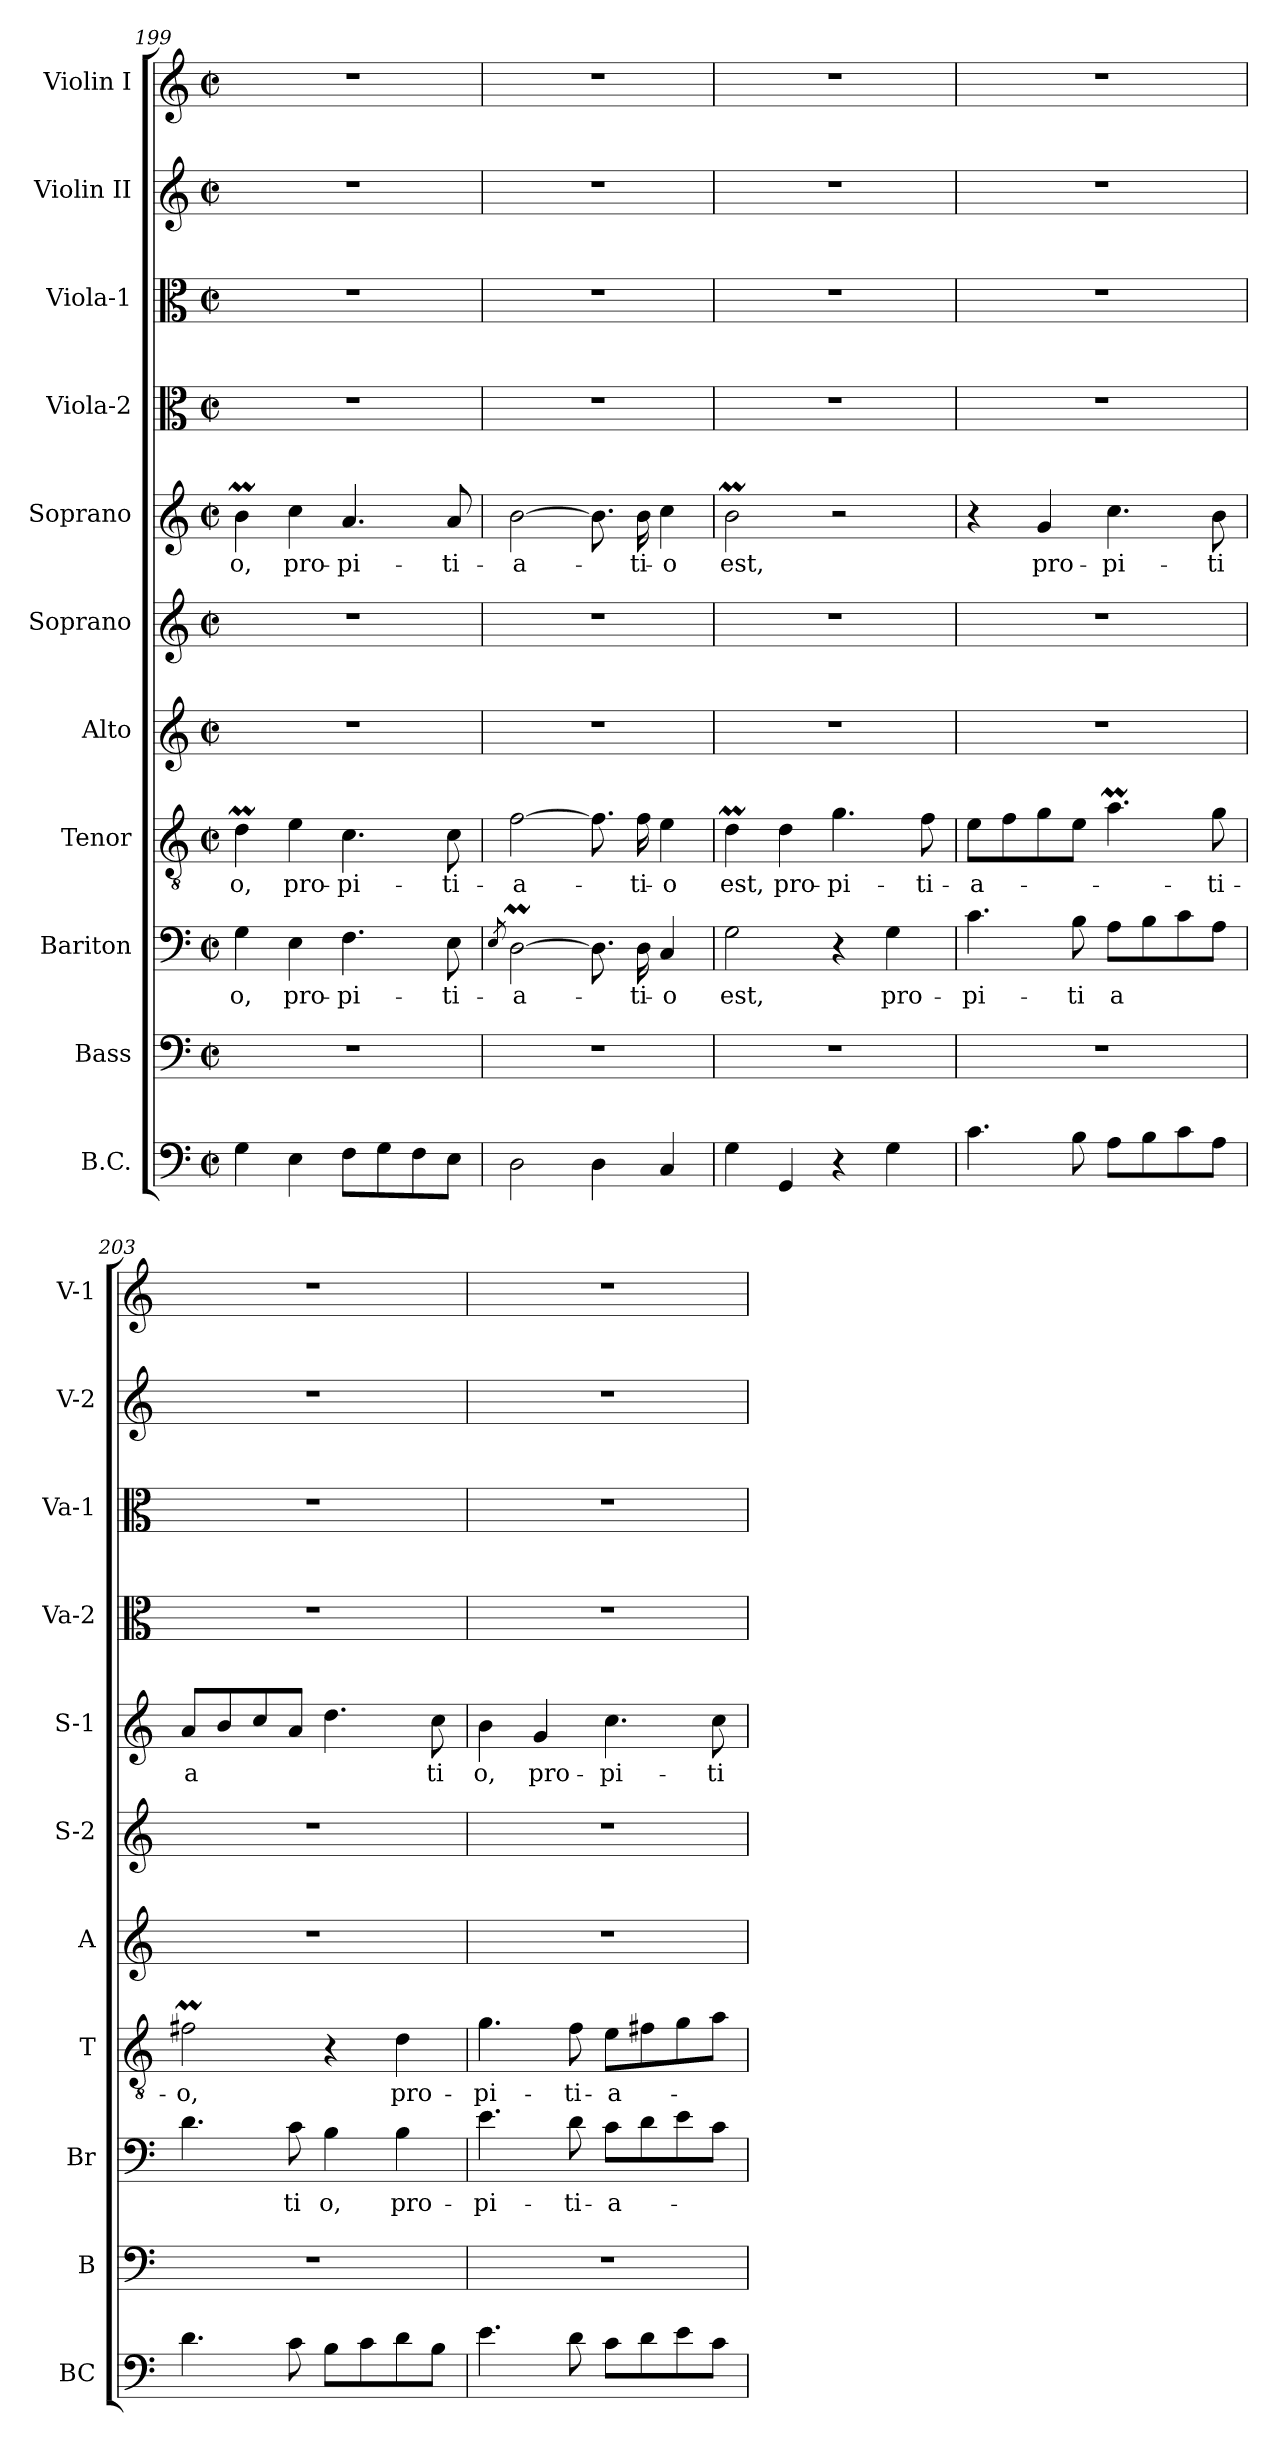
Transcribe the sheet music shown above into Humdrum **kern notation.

**kern	**kern	**kern	**text	**kern	**text	**kern	**kern	**kern	**text	**kern	**kern	**kern	**kern
*part11	*part10	*part9	*part9	*part8	*part8	*part7	*part6	*part5	*part5	*part4	*part3	*part2	*part1
*staff11	*staff10	*staff9	*staff9	*staff8	*staff8	*staff7	*staff6	*staff5	*staff5	*staff4	*staff3	*staff2	*staff1
*I"B.C.	*I"Bass	*I"Bariton	*	*I"Tenor	*	*I"Alto	*I"Soprano	*I"Soprano	*	*I"Viola-2	*I"Viola-1	*I"Violin II	*I"Violin I
*I'BC	*I'B	*I'Br	*	*I'T	*	*I'A	*I'S-2	*I'S-1	*	*I'Va-2	*I'Va-1	*I'V-2	*I'V-1
!!LO:LB:g=z
*clefF4	*clefF4	*clefF4	*	*clefGv2	*	*clefG2	*clefG2	*clefG2	*	*clefC3	*clefC3	*clefG2	*clefG2
*k[]	*k[]	*k[]	*	*k[]	*	*k[]	*k[]	*k[]	*	*k[]	*k[]	*k[]	*k[]
*C:	*C:	*C:	*	*C:	*	*C:	*C:	*C:	*	*C:	*C:	*C:	*C:
*M2/2	*M2/2	*M2/2	*	*M2/2	*	*M2/2	*M2/2	*M2/2	*	*M2/2	*M2/2	*M2/2	*M2/2
*met(c|)	*met(c|)	*met(c|)	*	*met(c|)	*	*met(c|)	*met(c|)	*met(c|)	*	*met(c|)	*met(c|)	*met(c|)	*met(c|)
=199	=199	=199	=199	=199	=199	=199	=199	=199	=199	=199	=199	=199	=199
!	!	!	!LO:LY:b	!	!LO:LY:b	!	!	!	!LO:LY:b	!	!	!	!
4G\	1r	4G\	-o,	4dM\	-o,	1r	1r	4bm\	-o,	1r	1r	1r	1r
!	!	!	!LO:LY:b	!	!LO:LY:b	!	!	!	!LO:LY:b	!	!	!	!
4E\	.	4E\	pro-	4e\	pro-	.	.	4cc\	pro-	.	.	.	.
!	!	!	!LO:LY:b	!	!LO:LY:b	!	!	!	!LO:LY:b	!	!	!	!
8F\L	.	4.F\	-pi-	4.c\	-pi-	.	.	4.a/	-pi-	.	.	.	.
8G\	.	.	.	.	.	.	.	.	.	.	.	.	.
8F\	.	.	.	.	.	.	.	.	.	.	.	.	.
!	!	!	!LO:LY:b	!	!LO:LY:b	!	!	!	!LO:LY:b	!	!	!	!
8E\J	.	8E\	-ti-	8c\	-ti-	.	.	8a/	-ti-	.	.	.	.
=200	=200	=200	=200	=200	=200	=200	=200	=200	=200	=200	=200	=200	=200
.	.	8qE/	.	.	.	.	.	.	.	.	.	.	.
!	!	!	!LO:LY:b	!	!LO:LY:b	!	!	!	!LO:LY:b	!	!	!	!
2D\	1r	[2DM\	-a-	[2f\	-a-	1r	1r	[2b\	-a-	1r	1r	1r	1r
4D\	.	8.D\]	.	8.f\]	.	.	.	8.b\]	.	.	.	.	.
!	!	!	!LO:LY:b	!	!LO:LY:b	!	!	!	!LO:LY:b	!	!	!	!
.	.	16D\	-ti-	16f\	-ti-	.	.	16b\	-ti-	.	.	.	.
!	!	!	!LO:LY:b	!	!LO:LY:b	!	!	!	!LO:LY:b	!	!	!	!
4C/	.	4C/	-o	4e\	-o	.	.	4cc\	-o	.	.	.	.
=201	=201	=201	=201	=201	=201	=201	=201	=201	=201	=201	=201	=201	=201
!	!	!	!LO:LY:b	!	!LO:LY:b	!	!	!	!LO:LY:b	!	!	!	!
4G\	1r	2G\	est,	4dM\	est,	1r	1r	2bm\	est,	1r	1r	1r	1r
!	!	!	!	!	!LO:LY:b	!	!	!	!	!	!	!	!
4GG/	.	.	.	4d\	pro-	.	.	.	.	.	.	.	.
!	!	!	!	!	!LO:LY:b	!	!	!	!	!	!	!	!
4r	.	4r	.	4.g\	-pi-	.	.	2r	.	.	.	.	.
!	!	!	!LO:LY:b	!	!	!	!	!	!	!	!	!	!
4G\	.	4G\	pro-	.	.	.	.	.	.	.	.	.	.
!	!	!	!	!	!LO:LY:b	!	!	!	!	!	!	!	!
.	.	.	.	8f\	-ti-	.	.	.	.	.	.	.	.
=202	=202	=202	=202	=202	=202	=202	=202	=202	=202	=202	=202	=202	=202
!	!	!	!LO:LY:b	!	!LO:LY:b	!	!	!	!	!	!	!	!
4.c\	1r	4.c\	-pi-	8e\L	-a-	1r	1r	4r	.	1r	1r	1r	1r
.	.	.	.	8f\	.	.	.	.	.	.	.	.	.
!	!	!	!	!	!	!	!	!	!LO:LY:b	!	!	!	!
.	.	.	.	8g\	.	.	.	4g/	pro-	.	.	.	.
!	!	!	!LO:LY:b	!	!	!	!	!	!	!	!	!	!
8B\	.	8B\	-ti	8e\J	.	.	.	.	.	.	.	.	.
!	!	!	!LO:LY:b	!	!	!	!	!	!LO:LY:b	!	!	!	!
8A\L	.	8A\L	a	4.aM\	.	.	.	4.cc\	-pi-	.	.	.	.
8B\	.	8B\	.	.	.	.	.	.	.	.	.	.	.
8c\	.	8c\	.	.	.	.	.	.	.	.	.	.	.
!	!	!	!	!	!LO:LY:b	!	!	!	!LO:LY:b	!	!	!	!
8A\J	.	8A\J	.	8g\	-ti-	.	.	8b\	-ti	.	.	.	.
=203	=203	=203	=203	=203	=203	=203	=203	=203	=203	=203	=203	=203	=203
!	!	!	!	!	!LO:LY:b	!	!	!	!LO:LY:b	!	!	!	!
4.d\	1r	4.d\	.	2f#Xm\	-o,	1r	1r	8a/L	a	1r	1r	1r	1r
.	.	.	.	.	.	.	.	8b/	.	.	.	.	.
.	.	.	.	.	.	.	.	8cc/	.	.	.	.	.
!	!	!	!LO:LY:b	!	!	!	!	!	!	!	!	!	!
8c\	.	8c\	ti	.	.	.	.	8a/J	.	.	.	.	.
!	!	!	!LO:LY:b	!	!	!	!	!	!	!	!	!	!
8B\L	.	4B\	o,	4r	.	.	.	4.dd\	.	.	.	.	.
8c\	.	.	.	.	.	.	.	.	.	.	.	.	.
!	!	!	!LO:LY:b	!	!LO:LY:b	!	!	!	!	!	!	!	!
8d\	.	4B\	pro-	4d\	pro-	.	.	.	.	.	.	.	.
!	!	!	!	!	!	!	!	!	!LO:LY:b	!	!	!	!
8B\J	.	.	.	.	.	.	.	8cc\	ti	.	.	.	.
!!LO:LB:g=z
=204	=204	=204	=204	=204	=204	=204	=204	=204	=204	=204	=204	=204	=204
!	!	!	!LO:LY:b	!	!LO:LY:b	!	!	!	!LO:LY:b	!	!	!	!
4.e\	1r	4.e\	-pi-	4.g\	-pi-	1r	1r	4b\	o,	1r	1r	1r	1r
!	!	!	!	!	!	!	!	!	!LO:LY:b	!	!	!	!
.	.	.	.	.	.	.	.	4g/	pro-	.	.	.	.
!	!	!	!LO:LY:b	!	!LO:LY:b	!	!	!	!	!	!	!	!
8d\	.	8d\	-ti-	8f\	-ti-	.	.	.	.	.	.	.	.
!	!	!	!LO:LY:b	!	!LO:LY:b	!	!	!	!LO:LY:b	!	!	!	!
8c\L	.	8c\L	-a-	8e\L	-a-	.	.	4.cc\	-pi-	.	.	.	.
8d\	.	8d\	.	8f#X\	.	.	.	.	.	.	.	.	.
8e\	.	8e\	.	8g\	.	.	.	.	.	.	.	.	.
!	!	!	!	!	!	!	!	!	!LO:LY:b	!	!	!	!
8c\J	.	8c\J	.	8a\J	.	.	.	8cc\	-ti-	.	.	.	.
=	=	=	=	=	=	=	=	=	=	=	=	=	=
*-	*-	*-	*-	*-	*-	*-	*-	*-	*-	*-	*-	*-	*-
